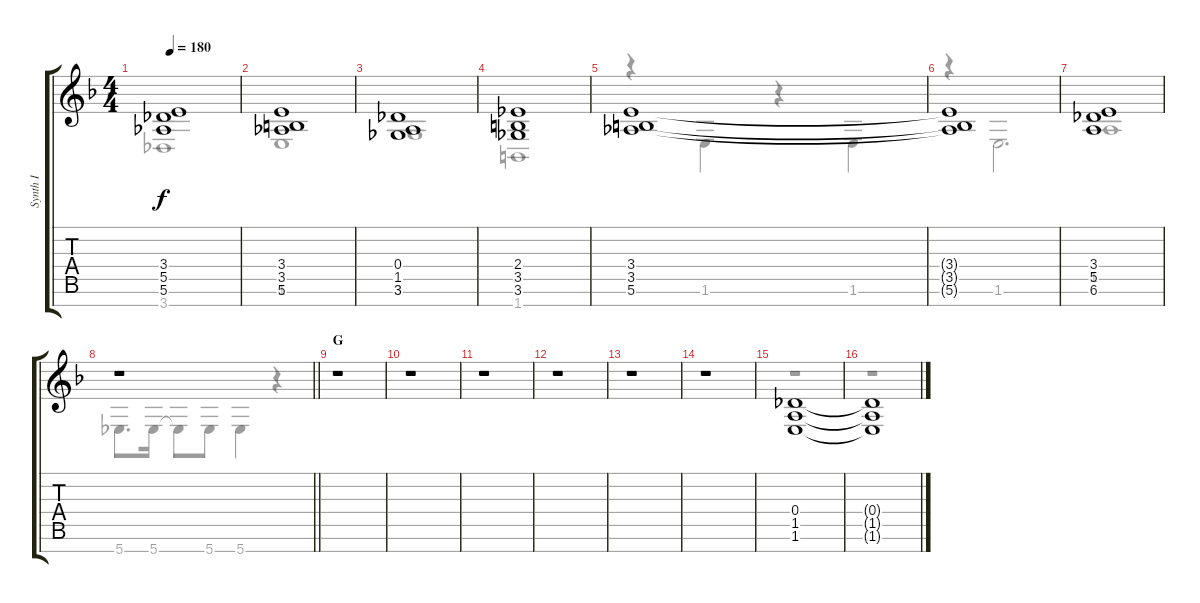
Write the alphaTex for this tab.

\track ("Synth I" "Synth I") {instrument pad7halo}
\staff {score tabs}
\tuning (Eb5 Bb4 Gb4 Db4 Ab3 Eb3 Bb2) {hide}
\voice
\ts (4 4)
\tempo 180
\clef g2
\ks f
(3.4 5.5 5.6).1{dy f} |
(3.4 3.5 5.6).1 |
(0.4 1.5 3.6).1 |
(2.4 3.5 3.6).1 |
(3.4 3.5 5.6).1 |
(3.4{t} 3.5{t} 5.6{t}).1 |
(3.4 5.5 6.6).1 |
\barLineRight lightlight
r.1 |
\section ("" "G")
r.1 |
r.1 |
r.1 |
r.1 |
r.1 |
r.1 |
(0.4 1.5 1.6).1 |
(0.4{t} 1.5{t} 1.6{t}).1
\voice
\clef g2
\ottava regular
\simile none
\ks f
3.7.1{dy f} |
1.6.1 |
3.6.1 |
1.7.1 |
r.4 1.6.4 r.4 1.6.4 |
r.4 1.6.2{d} |
1.5.1 |
\barLineRight lightlight
5.7.8{d} 5.7.16 5.7{t}.8 5.7.8 5.7.4 r.4 |
r.1 |
r.1 |
r.1 |
r.1 |
r.1 |
r.1 |
r.1 |
r.1
